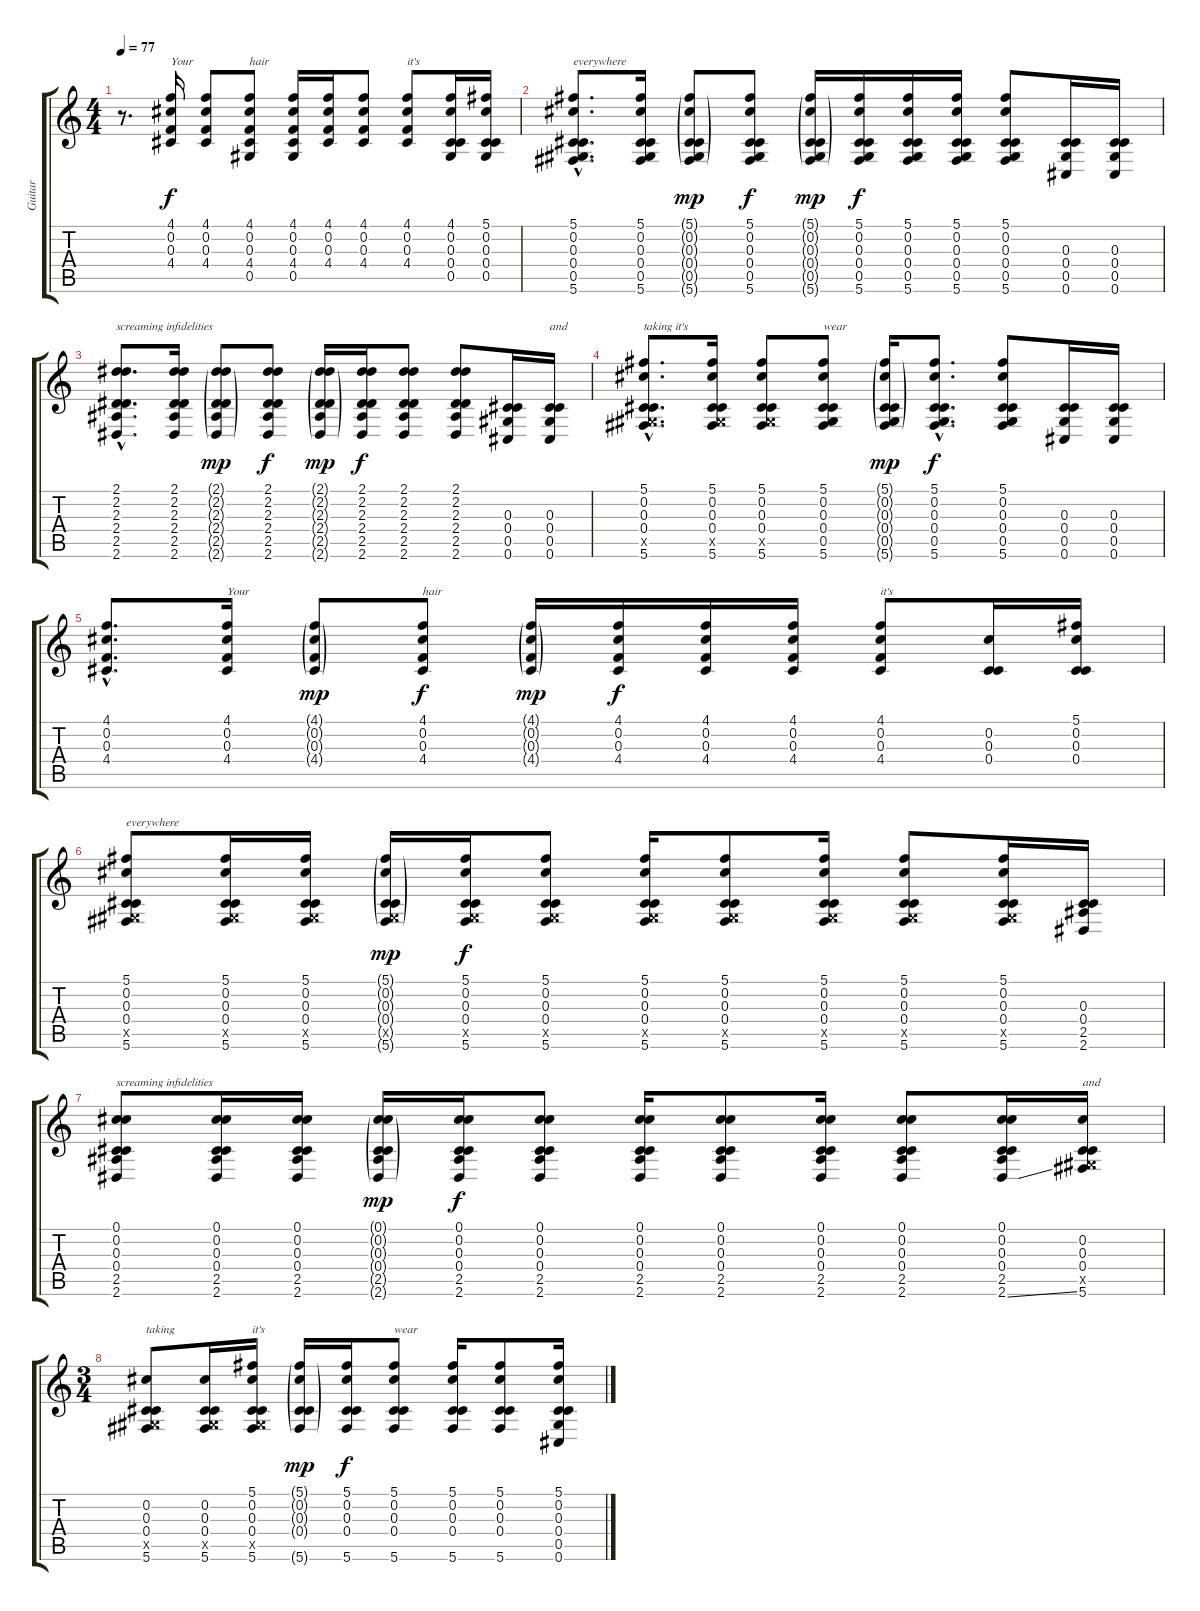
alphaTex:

\track ("Guitar" "Guitar") {instrument acousticguitarsteel}
\staff {score tabs}
\tuning (Db4 Db4 Db3 Db3 Ab2 Db2) {hide}
\ts (4 4)
\tempo 77
\clef g2
\ks c
r.8{d dy f} (4.1 0.2 0.3 4.4).16{txt "Your"} (4.1 0.2 0.3 4.4).8 (4.1 0.2 0.3 4.4 0.5).8{txt "hair"} (4.1 0.2 0.3 4.4 0.5).16 (4.1 0.2 0.3 4.4).16 (4.1 0.2 0.3 4.4).8 (4.1 0.2 0.3 4.4).8{txt "it's"} (4.1 0.2 0.3 0.4 0.5).16 (5.1 0.2 0.3 0.4 0.5).16 |
(5.1{hac} 0.2{hac} 0.3{hac} 0.4{hac} 0.5{hac} 5.6{hac}).8{d txt "everywhere"} (5.1 0.2 0.3 0.4 0.5 5.6).16 (5.1{g} 0.2{g} 0.3{g} 0.4{g} 0.5{g} 5.6{g}).8{dy mp} (5.1 0.2 0.3 0.4 0.5 5.6).8{dy f} (5.1{g} 0.2{g} 0.3{g} 0.4{g} 0.5{g} 5.6{g}).16{dy mp} (5.1 0.2 0.3 0.4 0.5 5.6).16{dy f} (5.1 0.2 0.3 0.4 0.5 5.6).16 (5.1 0.2 0.3 0.4 0.5 5.6).16 (5.1 0.2 0.3 0.4 0.5 5.6).8 (0.3 0.4 0.5 0.6).16 (0.3 0.4 0.5 0.6).16 |
(2.1{hac} 2.2{hac} 2.3{hac} 2.4{hac} 2.5{hac} 2.6{hac}).8{d txt "screaming infidelities"} (2.1 2.2 2.3 2.4 2.5 2.6).16 (2.1{g} 2.2{g} 2.3{g} 2.4{g} 2.5{g} 2.6{g}).8{dy mp} (2.1 2.2 2.3 2.4 2.5 2.6).8{dy f} (2.1{g} 2.2{g} 2.3{g} 2.4{g} 2.5{g} 2.6{g}).16{dy mp} (2.1 2.2 2.3 2.4 2.5 2.6).16{dy f} (2.1 2.2 2.3 2.4 2.5 2.6).8 (2.1 2.2 2.3 2.4 2.5 2.6).8 (0.3 0.4 0.5 0.6).16 (0.3 0.4 0.5 0.6).16{txt "and"} |
(5.1{hac} 0.2{hac} 0.3{hac} 0.4{hac} 0.5{hac x} 5.6{hac}).8{d txt "taking it's"} (5.1 0.2 0.3 0.4 0.5{x} 5.6).16 (5.1 0.2 0.3 0.4 0.5{x} 5.6).8 (5.1 0.2 0.3 0.4 0.5 5.6).8{txt "wear"} (5.1{g} 0.2{g} 0.3{g} 0.4{g} 0.5{g} 5.6{g}).16{dy mp} (5.1{hac} 0.2{hac} 0.3{hac} 0.4{hac} 0.5{hac} 5.6{hac}).8{d dy f} (5.1 0.2 0.3 0.4 0.5 5.6).8 (0.3 0.4 0.5 0.6).16 (0.3 0.4 0.5 0.6).16 |
(4.1{hac} 0.2{hac} 0.3 4.4{hac}).8{d} (4.1 0.2 0.3 4.4).16{txt "Your"} (4.1{g} 0.2{g} 0.3{g} 4.4{g}).8{dy mp} (4.1 0.2 0.3 4.4).8{txt "hair" dy f} (4.1{g} 0.2{g} 0.3{g} 4.4{g}).16{dy mp} (4.1 0.2 0.3 4.4).16{dy f} (4.1 0.2 0.3 4.4).16 (4.1 0.2 0.3 4.4).16 (4.1 0.2 0.3 4.4).8{txt "it's"} (0.2 0.3 0.4).16 (5.1 0.2 0.3 0.4).16 |
(5.1 0.2 0.3 0.4 0.5{x} 5.6).8{txt "everywhere"} (5.1 0.2 0.3 0.4 0.5{x} 5.6).16 (5.1 0.2 0.3 0.4 0.5{x} 5.6).16 (5.1{g} 0.2{g} 0.3{g} 0.4{g} 0.5{g x} 5.6{g}).16{dy mp} (5.1 0.2 0.3 0.4 0.5{x} 5.6).16{dy f} (5.1 0.2 0.3 0.4 0.5{x} 5.6).8 (5.1 0.2 0.3 0.4 0.5{x} 5.6).16 (5.1 0.2 0.3 0.4 0.5{x} 5.6).8 (5.1 0.2 0.3 0.4 0.5{x} 5.6).16 (5.1 0.2 0.3 0.4 0.5{x} 5.6).8 (5.1 0.2 0.3 0.4 0.5{x} 5.6).16 (0.3 0.4 2.5 2.6).16 |
(0.1 0.2 0.3 0.4 2.5 2.6).8{txt "screaming infidelities"} (0.1 0.2 0.3 0.4 2.5 2.6).16 (0.1 0.2 0.3 0.4 2.5 2.6).16 (0.1{g} 0.2{g} 0.3{g} 0.4{g} 2.5{g} 2.6{g}).16{dy mp} (0.1 0.2 0.3 0.4 2.5 2.6).16{dy f} (0.1 0.2 0.3 0.4 2.5 2.6).8 (0.1 0.2 0.3 0.4 2.5 2.6).16 (0.1 0.2 0.3 0.4 2.5 2.6).8 (0.1 0.2 0.3 0.4 2.5 2.6).16 (0.1 0.2 0.3 0.4 2.5 2.6).8 (0.1 0.2 0.3 0.4 2.5 2.6{ss}).16 (0.2 0.3 0.4 0.5{x} 5.6).16{txt "and"} |
\ts (3 4)
(0.2 0.3 0.4 0.5{x} 5.6).8{txt "taking"} (0.2 0.3 0.4 0.5{x} 5.6).16 (5.1 0.2 0.3 0.4 0.5{x} 5.6).16{txt "it's"} (5.1{g} 0.2{g} 0.3{g} 0.4{g} 5.6{g}).16{dy mp} (5.1 0.2 0.3 0.4 5.6).16{dy f} (5.1 0.2 0.3 0.4 5.6).8{txt "wear"} (5.1 0.2 0.3 0.4 5.6).16 (5.1 0.2 0.3 0.4 5.6).8 (5.1 0.2 0.3 0.4 0.5 0.6).16
